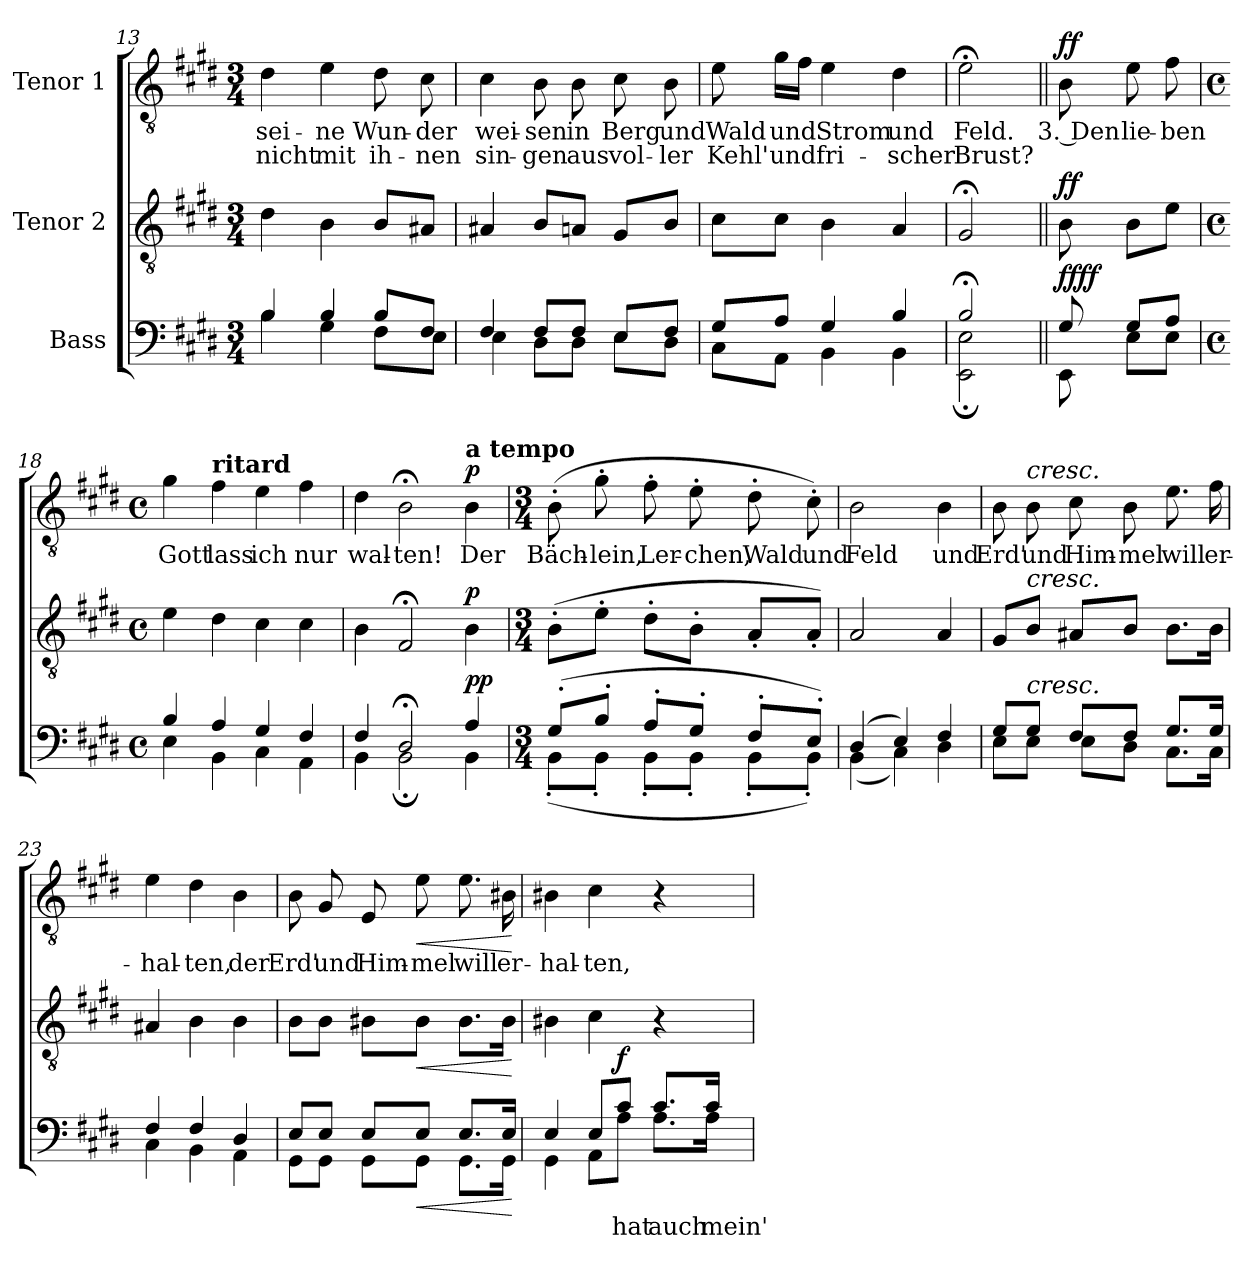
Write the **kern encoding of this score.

**kern	**text	**dynam	**kern	**dynam	**kern	**text	**text	**dynam
*part3	*part3	*part3	*part2	*part2	*part1	*part1	*part1	*part1
*staff3	*staff3	*staff3	*staff2	*staff2	*staff1	*staff1	*staff1	*staff1
*I"Bass	*	*	*I"Tenor 2	*	*I"Tenor 1	*	*	*
*clefF4	*	*	*clefGv2	*	*clefGv2	*	*	*
*k[f#c#g#d#]	*	*	*k[f#c#g#d#]	*	*k[f#c#g#d#]	*	*	*
*M3/4	*	*	*M3/4	*	*M3/4	*	*	*
=13	=13	=13	=13	=13	=13	=13	=13	=13
*^	*	*	*	*	*	*	*	*
4B/	4B\	.	.	4d#\	.	4d#\	sei-	nicht	.
4B/	4G#\	.	.	4B\	.	4e\	-ne	mit	.
8B/L	8F#\L	.	.	8B/L	.	8d#\	Wun-	ih-	.
8F#/J	8E\J	.	.	8A#X/J	.	8c#\	-der	-nen	.
=14	=14	=14	=14	=14	=14	=14	=14	=14	=14
4F#/	4E\	.	.	4A#X/	.	4c#\	wei-	sin-	.
8F#/L	8D#\L	.	.	8B/L	.	8B\	-sen	-gen	.
8F#/J	8D#\J	.	.	8An/J	.	8B\	in	aus	.
8E/L	8E\L	.	.	8G#/L	.	8c#\	Berg	vol-	.
8F#/J	8D#\J	.	.	8B/J	.	8B\	und	-ler	.
=15	=15	=15	=15	=15	=15	=15	=15	=15	=15
8G#/L	8C#\L	.	.	8c#\L	.	8e\	Wald	Kehl'	.
8A/J	8AA\J	.	.	8c#\J	.	16g#\LL	und	und	.
.	.	.	.	.	.	16f#\JJ	.	.	.
4G#/	4BB\	.	.	4B\	.	4e\	Strom	fri-	.
4B/	4BB\	.	.	4A/	.	4d#\	und	-scher	.
=16	=16	=16	=16	=16	=16	=16	=16	=16	=16
2B;</	2EE\; 2E\;	.	.	2G#;</	.	2e;<\	Feld.	Brust?	.
!!LO:PB:g=z
=17||	=17||	=17||	=17||	=17||	=17||	=17||	=17||	=17||	=17||
!	!	!	!LO:DY:a	!	!	!	!	!	!
!	!	!	!LO:DY:n=1:a	!	!LO:DY:a	!	!	!	!LO:DY:a
8G#/	8EE\	.	ff ff	8B\	ff	8B\	3. Den	.	ff
8G#/L	8E\L	.	.	8B\L	.	8e\	lie-	.	.
8A/J	8E\J	.	.	8e\J	.	8f#\	-ben	.	.
=18	=18	=18	=18	=18	=18	=18	=18	=18	=18
*M4/4	*	*	*	*M4/4	*	*M4/4	*	*	*
*met(c)	*	*	*	*met(c)	*	*met(c)	*	*	*
4B/	4E\	.	.	4e\	.	4g#\	Gott	.	.
!	!	!	!	!	!	!LO:TX:a:B:t=ritard	!	!	!
4A/	4BB\	.	.	4d#\	.	4f#\	lass	.	.
4G#/	4C#\	.	.	4c#\	.	4e\	ich	.	.
4F#/	4AA\	.	.	4c#\	.	4f#\	nur	.	.
=19	=19	=19	=19	=19	=19	=19	=19	=19	=19
4F#/	4BB\	.	.	4B\	.	4d#\	wal-	.	.
2D#;</	2BB;\	.	.	2F#;</	.	2B;<\	-ten!	.	.
!	!	!	!	!	!	!LO:TX:a:B:t=a tempo	!	!	!
!	!	!	!LO:DY:a	!	!	!	!	!	!
!	!	!	!LO:DY:n=1:a	!	!LO:DY:a	!	!	!	!LO:DY:a
4A/	4BB\	.	p p	4B\	p	4B\	Der	.	p
=20	=20	=20	=20	=20	=20	=20	=20	=20	=20
*M3/4	*	*	*	*M3/4	*	*M3/4	*	*	*
(8G#'/L	(8BB'\L	.	.	(8B'\L	.	(8B'\	Bäch-	.	.
8B'/J	8BB'\J	.	.	8e'\J	.	8g#'\	-lein,	.	.
8A'/L	8BB'\L	.	.	8d#'\L	.	8f#'\	Ler-	.	.
8G#'/J	8BB'\J	.	.	8B'\J	.	8e'\	-chen,	.	.
8F#'/L	8BB'\L	.	.	8A'/L	.	8d#'\	Wald	.	.
8E'/J)	8BB'\J)	.	.	8A'/J)	.	8c#'\)	und	.	.
!!LO:LB:g=z
=21	=21	=21	=21	=21	=21	=21	=21	=21	=21
(4D#/	(4BB\	.	.	2A/	.	2B\	Feld	.	.
4E/)	4C#\)	.	.	.	.	.	.	.	.
4F#/	4D#\	.	.	4A/	.	4B\	und	.	.
=22	=22	=22	=22	=22	=22	=22	=22	=22	=22
8G#/L	8E\L	.	.	8G#/L	.	8B\	Erd'	.	.
!	!	!	!	!	!	!LO:TX:a:i:t=cresc.	!	!	!
!	!	!	!	!LO:TX:a:i:t=cresc.	!	!	!	!	!
!LO:TX:a:i:t=cresc.	!	!	!	!	!	!	!	!	!
8G#/J	8E\J	.	.	8B/J	.	8B\	und	.	.
8F#/L	8E\L	.	.	8A#X/L	.	8c#\	Him-	.	.
8F#/J	8D#\J	.	.	8B/J	.	8B\	-mel	.	.
8.G#/L	8.C#\L	.	.	8.B\L	.	8.e\	will	.	.
16G#/Jk	16C#\Jk	.	.	16B\Jk	.	16f#\	er-	.	.
=23	=23	=23	=23	=23	=23	=23	=23	=23	=23
4F#/	4C#\	.	.	4A#X/	.	4e\	-hal-	.	.
4F#/	4BB\	.	.	4B\	.	4d#\	-ten,	.	.
4D#/	4AA\	.	.	4B\	.	4B\	der	.	.
=24	=24	=24	=24	=24	=24	=24	=24	=24	=24
8E/L	8GG#\L	.	.	8B\L	.	8B\	Erd'	.	.
8E/J	8GG#\J	.	.	8B\J	.	8G#/	und	.	.
8E/L	8GG#\L	.	.	8B#X\L	.	8E/	Him-	.	.
!	!	!	!LO:HP:b	!	!LO:HP:b	!	!	!	!LO:HP:b
8E/J	8GG#\J	.	<	8B#\J	<	8e\	-mel	.	<
8.E/L	8.GG#\L	.	.	8.B#\L	.	8.e\	will	.	.
16E/Jk	16GG#\Jk	.	.	16B#\Jk	.	16B#X\	er-	.	.
*v	*v	*	*	*	*	*	*	*	*
.	.	[	.	[	.	.	.	[
!!LO:LB:g=z
=25	=25	=25	=25	=25	=25	=25	=25	=25
*^	*	*	*	*	*	*	*	*
4E/	4GG#\	.	.	4B#X\	.	4B#X\	-hal-	.	.
8E/L	8AA\L	.	.	4c#\	.	4c#\	-ten,	.	.
!	!	!	!LO:DY:a	!	!	!	!	!	!
8c#/J	8A\J	hat	f	.	.	.	.	.	.
8.c#/L	8.A\L	auch	.	4r	.	4r	.	.	.
16c#/Jk	16A\Jk	mein'	.	.	.	.	.	.	.
*v	*v	*	*	*	*	*	*	*	*
=	=	=	=	=	=	=	=	=
*-	*-	*-	*-	*-	*-	*-	*-	*-
